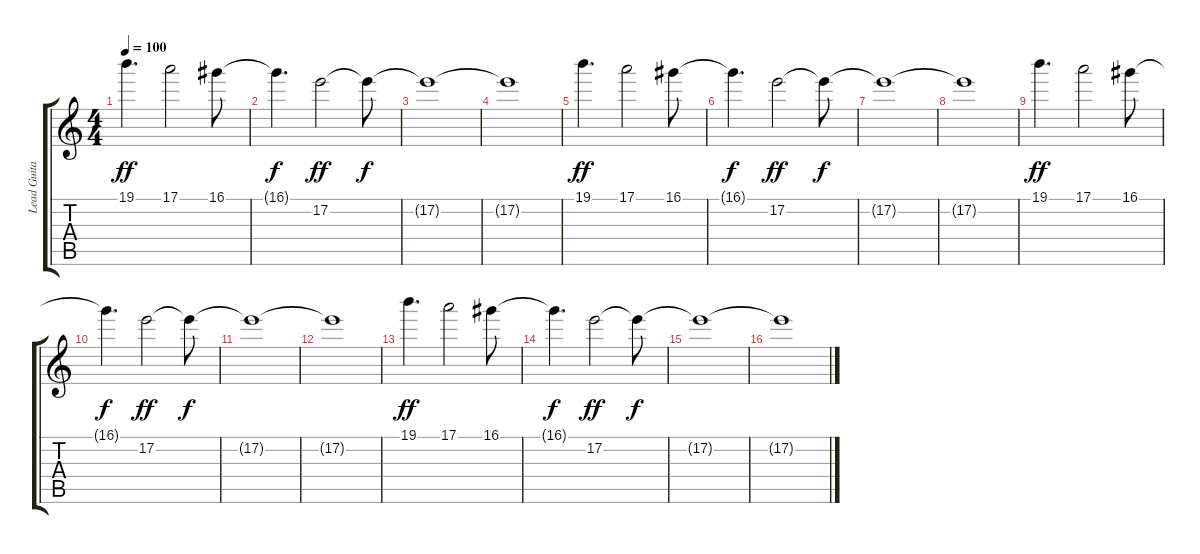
\track ("Lead Guitar" "Lead Guita") {instrument distortionguitar}
\staff {score tabs}
\tuning (E4 B3 G3 D3 A2 E2) {hide}
\ts (4 4)
\tempo 100
\clef g2
\ks c
19.1.4{d dy ff} 17.1.2 16.1.8 |
16.1{t}.4{d dy f} 17.2.2{dy ff} 17.2{t}.8{dy f} |
17.2{t}.1 |
17.2{t}.1 |
19.1.4{d dy ff} 17.1.2 16.1.8 |
16.1{t}.4{d dy f} 17.2.2{dy ff} 17.2{t}.8{dy f} |
17.2{t}.1 |
17.2{t}.1 |
19.1.4{d dy ff} 17.1.2 16.1.8 |
16.1{t}.4{d dy f} 17.2.2{dy ff} 17.2{t}.8{dy f} |
17.2{t}.1 |
17.2{t}.1 |
19.1.4{d dy ff} 17.1.2 16.1.8 |
16.1{t}.4{d dy f} 17.2.2{dy ff} 17.2{t}.8{dy f} |
17.2{t}.1 |
17.2{t}.1
